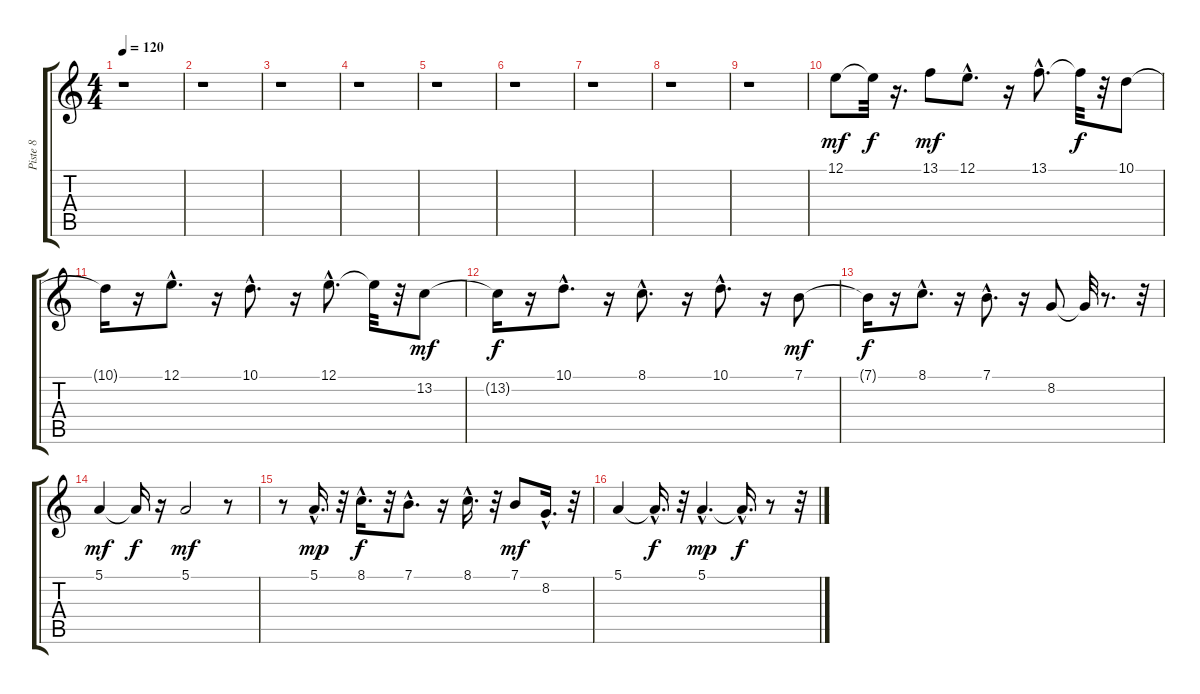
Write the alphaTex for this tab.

\track ("Piste 8" "Piste 8") {instrument sitar}
\staff {score tabs}
\tuning (E4 B3 G3 D3 A2 E2) {hide}
\ts (4 4)
\tempo 120
\clef g2
\ks c
r.1{dy mf instrument sitar} |
r.1 |
r.1 |
r.1 |
r.1 |
r.1 |
r.1 |
r.1 |
r.1 |
12.1.8 12.1{t}.32{dy f} r.16{d} 13.1.8{dy mf} 12.1{hac}.8{d} r.16 13.1{hac}.8{d} 13.1{t}.32{dy f} r.32 10.1.8 |
10.1{t}.16 r.16 12.1{hac}.8{d} r.16 10.1{hac}.8{d} r.16 12.1{hac}.8{d} 12.1{t}.32 r.32 13.2.8{dy mf} |
13.2{t}.16{dy f} r.16 10.1{hac}.8{d} r.16 8.1{hac}.8{d} r.16 10.1{hac}.8{d} r.16 7.1.8{dy mf} |
7.1{t}.16{dy f} r.16 8.1{hac}.8{d} r.16 7.1{hac}.8{d} r.16 8.2.8 8.2{t}.32 r.8{d} r.32 |
5.1.4{dy mf} 5.1{t}.16{dy f} r.16 5.1.2{dy mf} r.8 |
r.8 5.1{hac}.16{d dy mp} r.32 8.1{hac}.16{d dy f} r.32 7.1{hac}.8{d} r.16 8.1{hac}.16{d} r.32 7.1.8{dy mf} 8.2{hac}.16{d} r.32 |
5.1.4 5.1{hac t}.16{d dy f} r.32 5.1{hac}.4{d dy mp} 5.1{hac t}.16{d dy f} r.8 r.32
